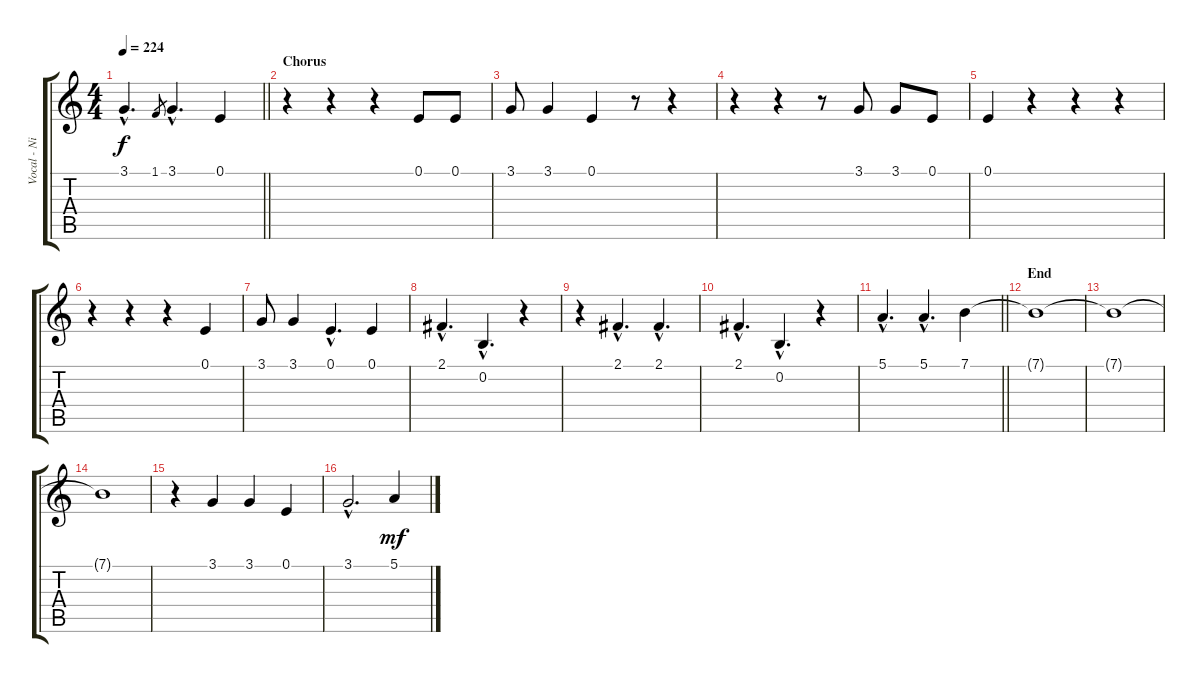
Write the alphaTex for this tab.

\track ("Vocal - Nikola" "Vocal - Ni") {instrument flute}
\staff {score tabs}
\tuning (E4 B3 G3 D3 A2 E2) {hide}
\ts (4 4)
\tempo 224
\clef g2
\barLineRight lightlight
\ks c
3.1{hac}.4{d dy f} 1.1.8{gr} 3.1{hac}.4{d} 0.1.4 |
\section ("" "Chorus")
r.4 r.4 r.4 0.1.8 0.1.8 |
3.1.8 3.1.4 0.1.4 r.8 r.4 |
r.4 r.4 r.8 3.1.8 3.1.8 0.1.8 |
0.1.4 r.4 r.4 r.4 |
r.4 r.4 r.4 0.1.4 |
3.1.8 3.1.4 0.1{hac}.4{d} 0.1.4 |
2.1{hac}.4{d} 0.2{hac}.4{d} r.4 |
r.4 2.1{hac}.4{d} 2.1{hac}.4{d} |
2.1{hac}.4{d} 0.2{hac}.4{d} r.4 |
\barLineRight lightlight
5.1{hac}.4{d} 5.1{hac}.4{d} 7.1.4 |
\section ("" "End")
7.1{t}.1 |
7.1{t}.1 |
7.1{t}.1 |
r.4 3.1.4 3.1.4 0.1.4 |
3.1{hac}.2{d} 5.1.4{dy mf}
